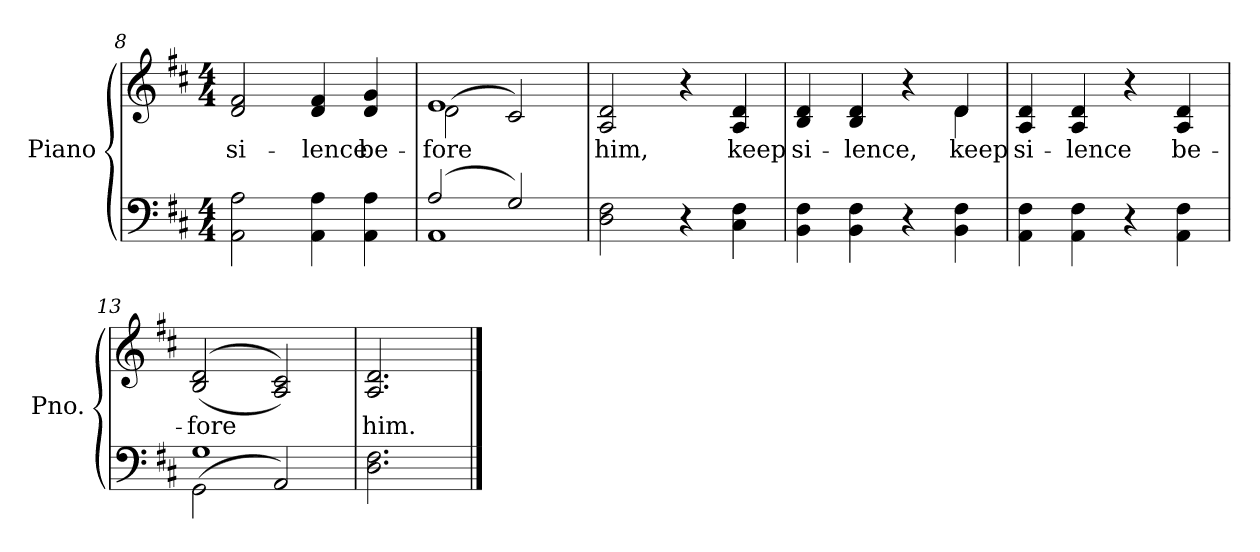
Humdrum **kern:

**kern	**kern	**text
*part2	*part1	*part1
*staff2	*staff1	*staff1
*I"Piano	*I"Piano	*
*I'Pno.	*I'Pno.	*
!!LO:LB:g=z
*clefF4	*clefG2	*
*k[f#c#]	*k[f#c#]	*
*D:	*D:	*
*M4/4	*M4/4	*
=8	=8	=8
!	!	!LO:LY:b:color=#000000
2AAi\ 2Ai	2di/ 2f#i	si-
!	!	!LO:LY:b:color=#000000
4AAi\ 4Ai	4di/ 4f#i	-lence
!	!	!LO:LY:b:color=#000000
4AAi\ 4Ai	4di/ 4gi	be-
=9	=9	=9
*^	*	*
!	!	!	!LO:LY:b:color=#000000
*	*	*^	*
(2Ai/	1AAi	1ei	(2di\	-fore
2Gi/)	.	.	2c#i/)	.
*v	*v	*	*	*
*	*v	*v	*
=10	=10	=10
*	*^	*
!	!	!	!LO:LY:b:color=#000000
*	*v	*v	*
2Di\ 2F#i	2Ai/ 2di	him,
4r	4r	.
!	!	!LO:LY:b:color=#000000
4C#i\ 4F#i	4Ai/ 4di	keep
=11	=11	=11
!	!	!LO:LY:b:color=#000000
*	*^	*
4BBi\ 4F#i	4Bi/ 4di	2.ryy	si-
!	!	!	!LO:LY:b:color=#000000
4BBi\ 4F#i	4Bi/ 4di	.	-lence,
4r	4r	.	.
!	!	!	!LO:LY:b:color=#000000
4BBi\ 4F#i	4di/	4di\	keep
*	*v	*v	*
=12	=12	=12
*	*^	*
!	!	!	!LO:LY:b:color=#000000
*	*v	*v	*
4AAi\ 4F#i	4Ai/ 4di	si-
!	!	!LO:LY:b:color=#000000
4AAi\ 4F#i	4Ai/ 4di	-lence
4r	4r	.
!	!	!LO:LY:b:color=#000000
4AAi\ 4F#i	4Ai/ 4di	be-
=13	=13	=13
*^	*	*
!	!	!	!LO:LY:b:color=#000000
1Gi	(2GGi\	((2Bi/ 2di	-fore
.	2AAi/)	2Ai/ 2c#i))	.
*v	*v	*	*
=14	=14	=14
*^	*	*
!	!	!	!LO:LY:b:color=#000000
*v	*v	*	*
2.Di\ 2.F#i	2.Ai/ 2.di	him.
==	==	==
*-	*-	*-
